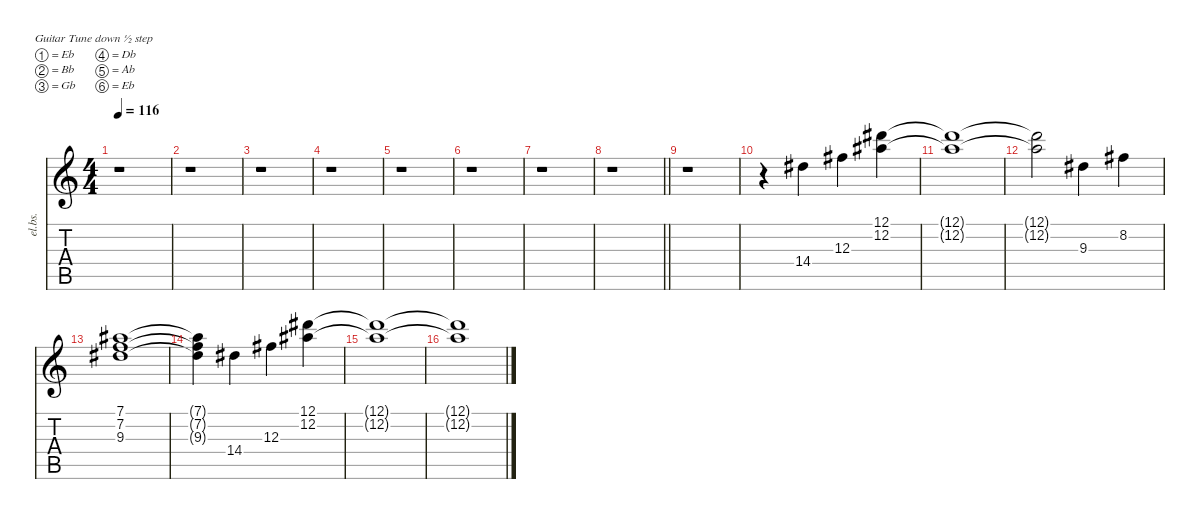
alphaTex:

\defaultSystemsLayout 4
\hideDynamics
\bracketExtendMode nobrackets
\otherSystemsTrackNameOrientation horizontal
\track ("Clean 2" "el.bs.") {instrument electricbasspick}
\staff {score tabs}
\tuning (Eb4 Bb3 Gb3 Db3 Ab2 Eb2)
\ts (4 4)
\tempo 116
\clef g2
\ks c
r.1{dy f beam Down} |
r.1{beam Down} |
r.1{beam Down} |
r.1{beam Down} |
r.1{beam Down} |
r.1{beam Down} |
r.1{beam Down} |
\barLineRight lightlight
r.1{beam Down} |
r.1{beam Down} |
r.4{beam Down} 14.4{acc #}.4{beam Down} 12.3{acc #}.4{beam Down} (12.1{acc #} 12.2{acc #}).4{dy ff beam Down} |
(12.1{t acc #} 12.2{t acc #}).1{dy f beam Down} |
(12.1{t acc #} 12.2{t acc #}).2{beam Down} 9.3{acc #}.4{dy ff beam Down} 8.2{acc #}.4{beam Down} |
(7.1{acc #} 7.2 9.3{acc #}).1{dy f beam Down} |
(7.1{t acc #} 7.2{t} 9.3{t acc #}).4{beam Down} 14.4{acc #}.4{beam Down} 12.3{acc #}.4{beam Down} (12.1{acc #} 12.2{acc #}).4{dy ff beam Down} |
(12.1{t acc #} 12.2{t acc #}).1{dy f beam Down} |
(12.1{t acc #} 12.2{t acc #}).1{beam Down}
